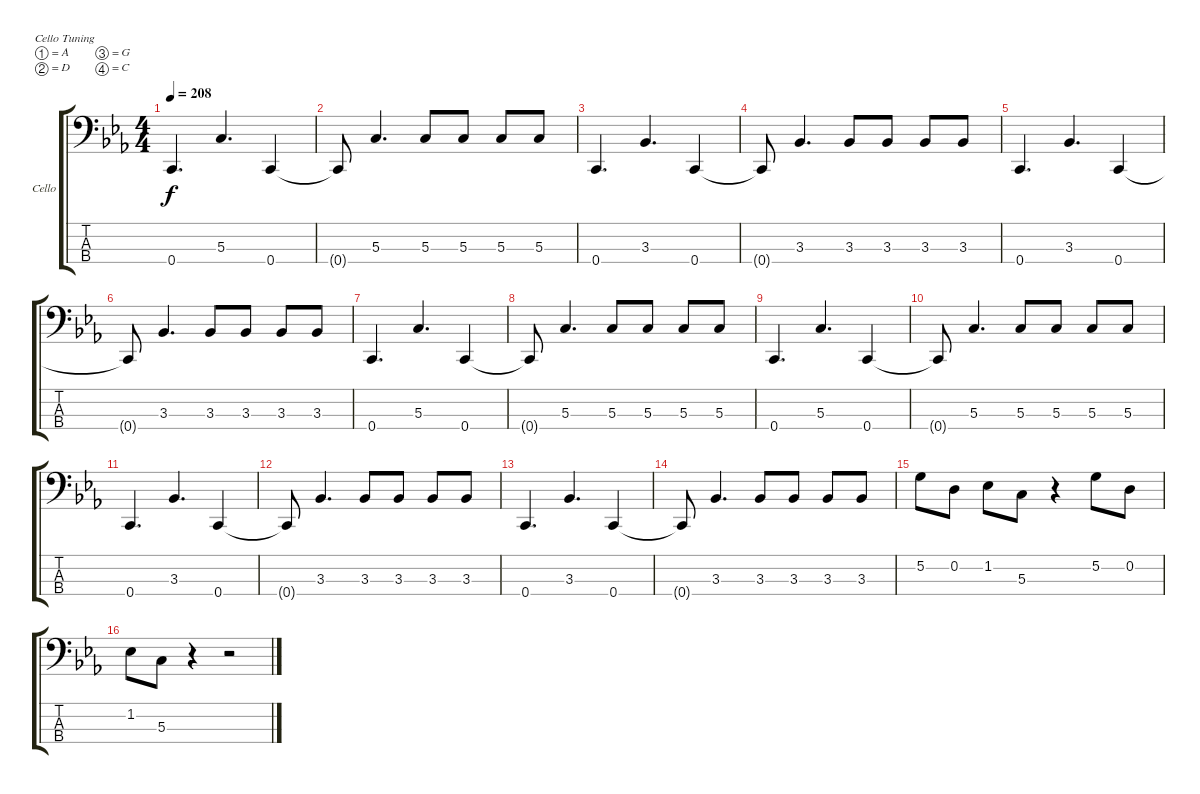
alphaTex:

\defaultSystemsLayout 4
\bracketExtendMode groupsimilarinstruments
\firstSystemTrackNameOrientation horizontal
\otherSystemsTrackNameOrientation horizontal
\track ("Cello" "Cello") {instrument cello}
\staff {score tabs}
\tuning (A3 D3 G2 C2)
\ts (4 4)
\tempo 208
\clef f4
\ks eb
0.4.4{d dy f} 5.3.4{d} 0.4.4 |
0.4{t}.8 5.3.4{d} 5.3.8 5.3.8 5.3.8 5.3.8 |
0.4.4{d} 3.3.4{d} 0.4.4 |
0.4{t}.8 3.3.4{d} 3.3.8 3.3.8 3.3.8 3.3.8 |
0.4.4{d} 3.3.4{d} 0.4.4 |
0.4{t}.8 3.3.4{d} 3.3.8 3.3.8 3.3.8 3.3.8 |
0.4.4{d} 5.3.4{d} 0.4.4 |
0.4{t}.8 5.3.4{d} 5.3.8 5.3.8 5.3.8 5.3.8 |
0.4.4{d} 5.3.4{d} 0.4.4 |
0.4{t}.8 5.3.4{d} 5.3.8 5.3.8 5.3.8 5.3.8 |
0.4.4{d} 3.3.4{d} 0.4.4 |
0.4{t}.8 3.3.4{d} 3.3.8 3.3.8 3.3.8 3.3.8 |
0.4.4{d} 3.3.4{d} 0.4.4 |
0.4{t}.8 3.3.4{d} 3.3.8 3.3.8 3.3.8 3.3.8 |
5.2.8 0.2.8 1.2.8 5.3.8 r.4 5.2.8 0.2.8 |
1.2.8 5.3.8 r.4 r.2
